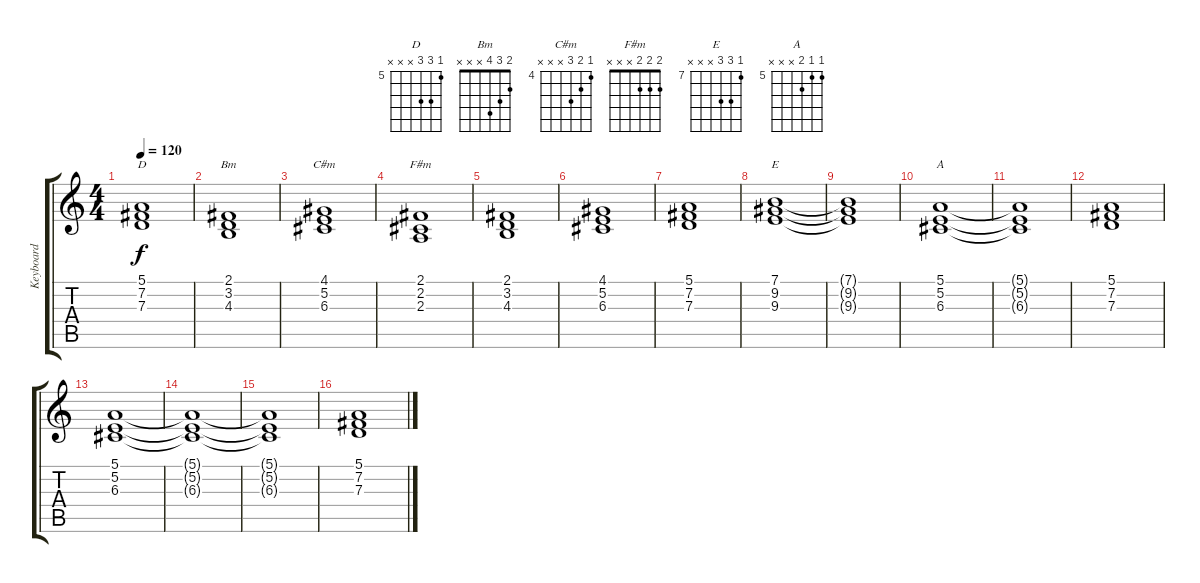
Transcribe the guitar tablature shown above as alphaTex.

\track ("Keyboard" "Keyboard") {instrument stringensemble1}
\staff {score tabs}
\tuning (E4 B3 G3 D3 A2 E2) {hide}
\chord ("D" 5 7 7 x x x) {firstfret 5}
\chord ("Bm" 2 3 4 x x x)
\chord ("C#m" 4 5 6 x x x) {firstfret 4}
\chord ("F#m" 2 2 2 x x x)
\chord ("E" 7 9 9 x x x) {firstfret 7}
\chord ("A" 5 5 6 x x x) {firstfret 5}
\ts (4 4)
\tempo 120
\clef g2
\ks c
(5.1 7.2 7.3).1{ch "D" dy f} |
(2.1 3.2 4.3).1{ch "Bm"} |
(4.1 5.2 6.3).1{ch "C#m"} |
(2.1 2.2 2.3).1{ch "F#m"} |
(2.1 3.2 4.3).1 |
(4.1 5.2 6.3).1 |
(5.1 7.2 7.3).1 |
(7.1 9.2 9.3).1{ch "E"} |
(7.1{t} 9.2{t} 9.3{t}).1 |
(5.1 5.2 6.3).1{ch "A"} |
(5.1{t} 5.2{t} 6.3{t}).1 |
(5.1 7.2 7.3).1 |
(5.1 5.2 6.3).1 |
(5.1{t} 5.2{t} 6.3{t}).1 |
(5.1{t} 5.2{t} 6.3{t}).1 |
(5.1 7.2 7.3).1
